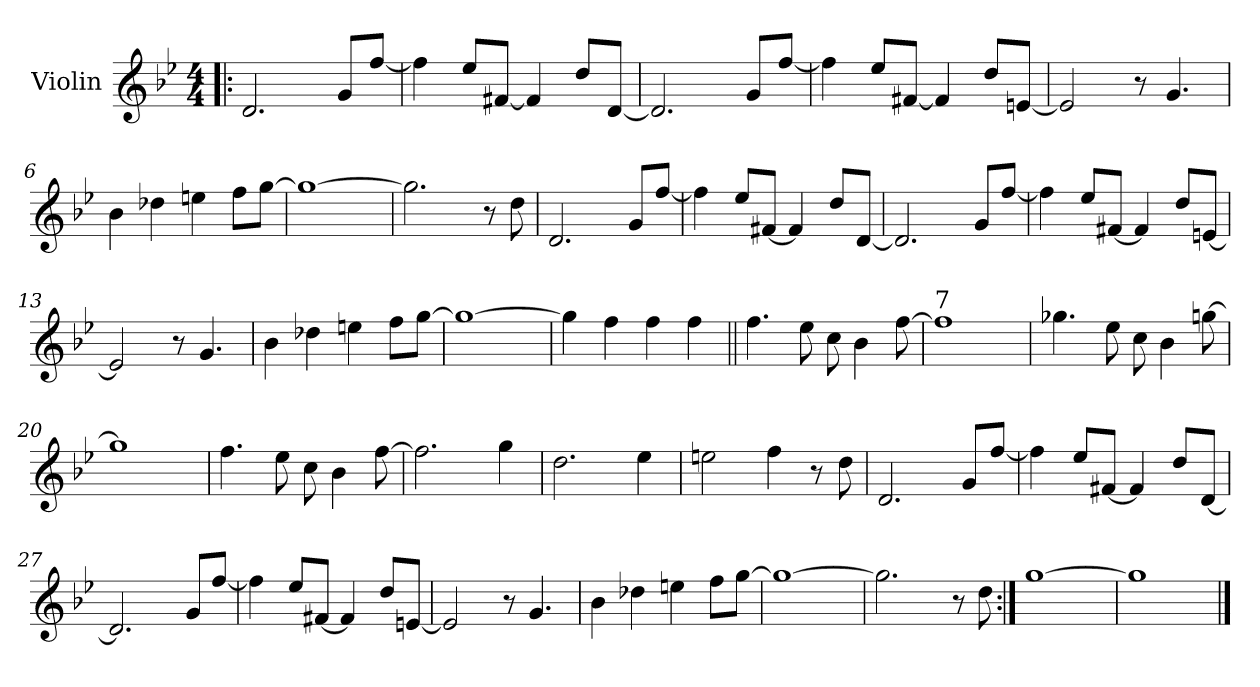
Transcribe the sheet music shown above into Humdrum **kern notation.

**kern
*part1
*staff1
*I"Violin
*I'Vln
*clefG2
*k[b-e-]
*B-:
*M4/4
=1!|:
2.d/
8g/L
[8ff/J
=2
4ff\]
8ee-/L
[8f#X/J
4f#/]
8dd/L
[8d/J
=3
2.d/]
8g/L
[8ff/J
=4
4ff\]
8ee-/L
[8f#X/J
4f#/]
8dd/L
[8en/J
!!LO:LB:g=z
=5
2e/]
8r
4.g/
=6
4b-\
4dd-X\
4een\
8ff\L
[8gg\J
=7
1gg_
=8
2.gg\]
8r
8dd\
!!LO:LB:g=z
=9
2.d/
8g/L
[8ff/J
=10
4ff\]
8ee-/L
[8f#X/J
4f#/]
8dd/L
[8d/J
=11
2.d/]
8g/L
[8ff/J
=12
4ff\]
8ee-/L
[8f#X/J
4f#/]
8dd/L
[8en/J
!!LO:LB:g=z
=13
2e/]
8r
4.g/
=14
4b-\
4dd-X\
4een\
8ff\L
[8gg\J
=15
1gg_
=16
4gg\]
4ff\
4ff\
4ff\
!!LO:LB:g=z
=17||
4.ff\
8ee-\
8cc\
4b-\
[8ff\
=18
!LO:TX:a:t=7
1ff]
=19
4.gg-X\
8ee-\
8cc\
4b-\
[8ggn\
=20
1gg]
=21
4.ff\
8ee-\
8cc\
4b-\
[8ff\
=22
2.ff\]
4gg\
!!LO:LB:g=z
=23
2.dd\
4ee-\
=24
2een\
4ff\
8r
8dd\
=25
2.d/
8g/L
[8ff/J
=26
4ff\]
8ee-/L
[8f#X/J
4f#/]
8dd/L
[8d/J
!!LO:LB:g=z
=27
2.d/]
8g/L
[8ff/J
=28
4ff\]
8ee-/L
[8f#X/J
4f#/]
8dd/L
[8en/J
=29
2e/]
8r
4.g/
=30
4b-\
4dd-X\
4een\
8ff\L
[8gg\J
!!LO:LB:g=z
=31
1gg_
=32
2.gg\]
8r
8dd\
=33:|!
[1gg
=34
1gg]
==
*-
